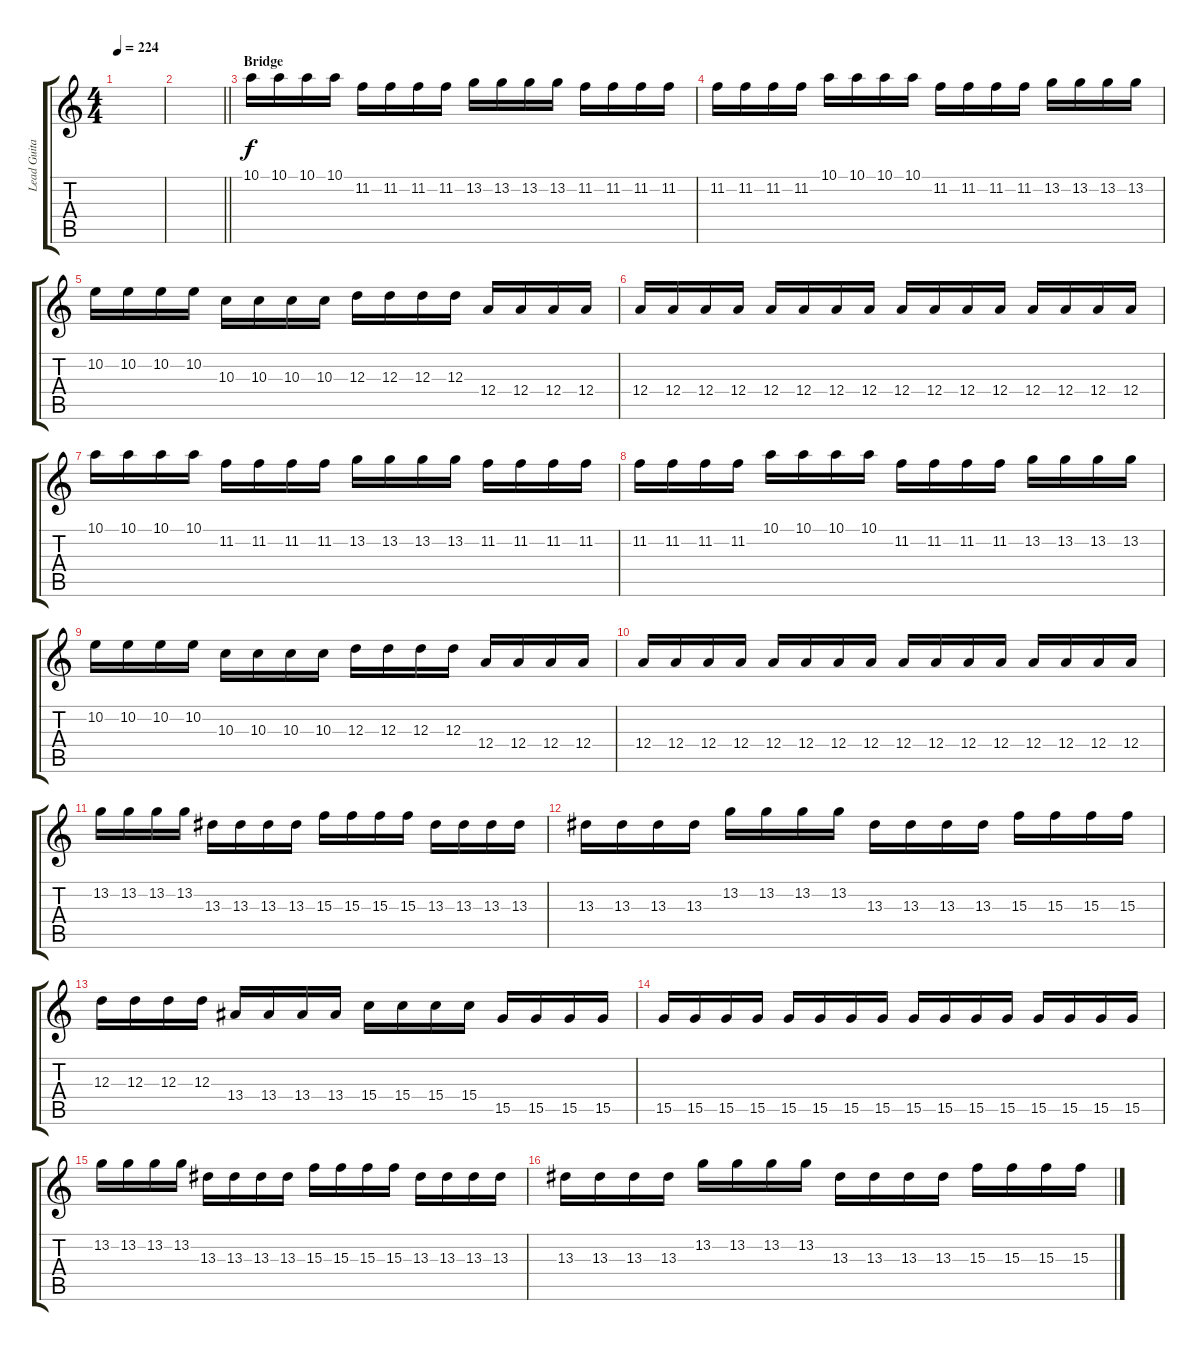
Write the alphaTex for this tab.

\track ("Lead Guitar I" "Lead Guita") {instrument distortionguitar}
\staff {score tabs}
\tuning (B3 Gb3 D3 A2 E2 B1) {hide}
\ts (4 4)
\tempo 224
\clef g2
\ks c
|
\barLineRight lightlight
|
\section ("" "Bridge")
10.1.16 10.1.16 10.1.16 10.1.16 11.2.16 11.2.16 11.2.16 11.2.16 13.2.16 13.2.16 13.2.16 13.2.16 11.2.16 11.2.16 11.2.16 11.2.16 |
11.2.16 11.2.16 11.2.16 11.2.16 10.1.16 10.1.16 10.1.16 10.1.16 11.2.16 11.2.16 11.2.16 11.2.16 13.2.16 13.2.16 13.2.16 13.2.16 |
10.2.16 10.2.16 10.2.16 10.2.16 10.3.16 10.3.16 10.3.16 10.3.16 12.3.16 12.3.16 12.3.16 12.3.16 12.4.16 12.4.16 12.4.16 12.4.16 |
12.4.16 12.4.16 12.4.16 12.4.16 12.4.16 12.4.16 12.4.16 12.4.16 12.4.16 12.4.16 12.4.16 12.4.16 12.4.16 12.4.16 12.4.16 12.4.16 |
10.1.16 10.1.16 10.1.16 10.1.16 11.2.16 11.2.16 11.2.16 11.2.16 13.2.16 13.2.16 13.2.16 13.2.16 11.2.16 11.2.16 11.2.16 11.2.16 |
11.2.16 11.2.16 11.2.16 11.2.16 10.1.16 10.1.16 10.1.16 10.1.16 11.2.16 11.2.16 11.2.16 11.2.16 13.2.16 13.2.16 13.2.16 13.2.16 |
10.2.16 10.2.16 10.2.16 10.2.16 10.3.16 10.3.16 10.3.16 10.3.16 12.3.16 12.3.16 12.3.16 12.3.16 12.4.16 12.4.16 12.4.16 12.4.16 |
12.4.16 12.4.16 12.4.16 12.4.16 12.4.16 12.4.16 12.4.16 12.4.16 12.4.16 12.4.16 12.4.16 12.4.16 12.4.16 12.4.16 12.4.16 12.4.16 |
13.2.16 13.2.16 13.2.16 13.2.16 13.3.16 13.3.16 13.3.16 13.3.16 15.3.16 15.3.16 15.3.16 15.3.16 13.3.16 13.3.16 13.3.16 13.3.16 |
13.3.16 13.3.16 13.3.16 13.3.16 13.2.16 13.2.16 13.2.16 13.2.16 13.3.16 13.3.16 13.3.16 13.3.16 15.3.16 15.3.16 15.3.16 15.3.16 |
12.3.16 12.3.16 12.3.16 12.3.16 13.4.16 13.4.16 13.4.16 13.4.16 15.4.16 15.4.16 15.4.16 15.4.16 15.5.16 15.5.16 15.5.16 15.5.16 |
15.5.16 15.5.16 15.5.16 15.5.16 15.5.16 15.5.16 15.5.16 15.5.16 15.5.16 15.5.16 15.5.16 15.5.16 15.5.16 15.5.16 15.5.16 15.5.16 |
13.2.16 13.2.16 13.2.16 13.2.16 13.3.16 13.3.16 13.3.16 13.3.16 15.3.16 15.3.16 15.3.16 15.3.16 13.3.16 13.3.16 13.3.16 13.3.16 |
13.3.16 13.3.16 13.3.16 13.3.16 13.2.16 13.2.16 13.2.16 13.2.16 13.3.16 13.3.16 13.3.16 13.3.16 15.3.16 15.3.16 15.3.16 15.3.16
